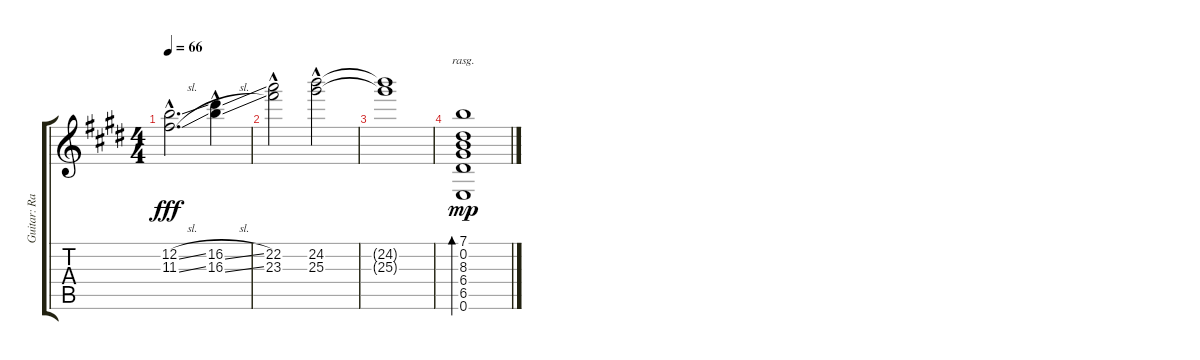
\track ("Guitar: Rado" "Guitar: Ra") {instrument acousticguitarnylon}
\staff {score tabs}
\tuning (E4 B3 G3 D3 A2 E2) {hide}
\ts (4 4)
\tempo 66
\clef g2
\ks e
(12.2{sl hac} 11.3{sl hac}).2{d dy fff} (16.2{sl hac} 16.3{sl hac}).4 |
(22.2{hac} 23.3{hac}).2 (24.2{hac} 25.3{hac}).2 |
(24.2{t} 25.3{t}).1 |
(7.1 0.2 8.3 6.4 6.5 0.6).1{bd 480 rasg ii dy mp}
